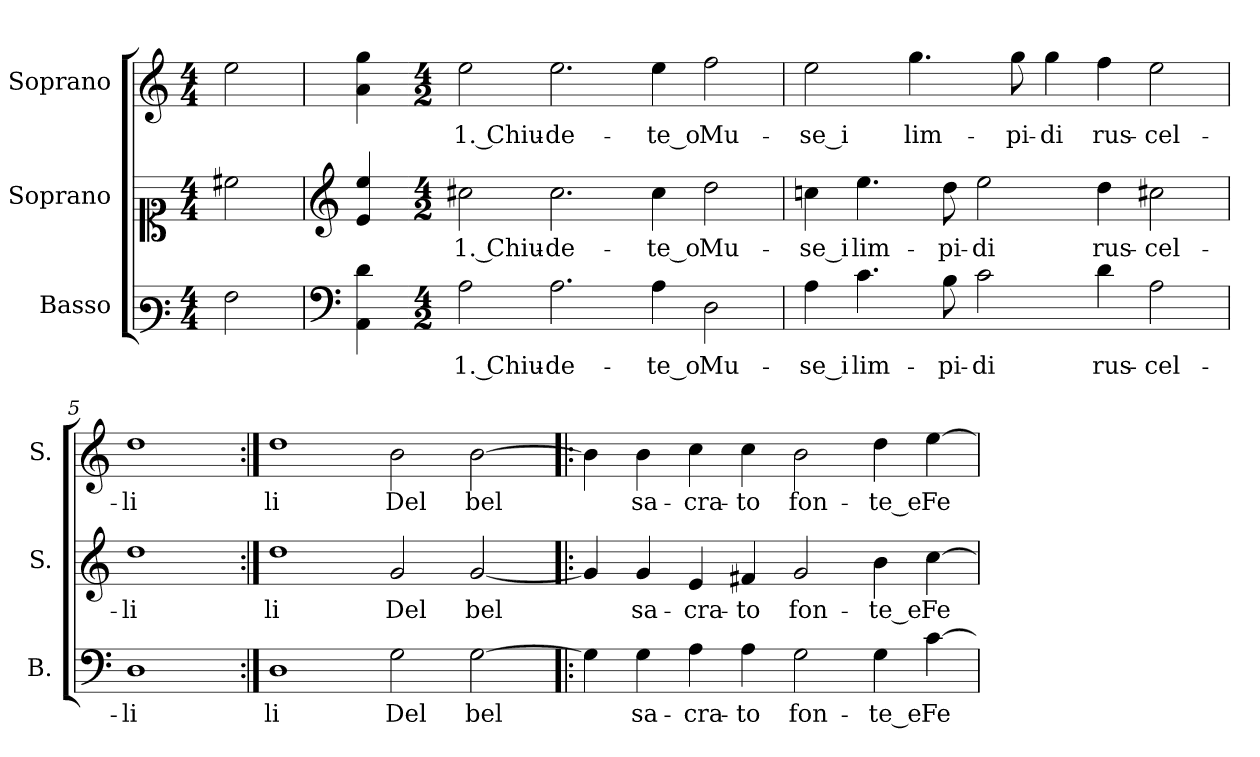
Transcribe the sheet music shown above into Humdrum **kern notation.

**kern	**text	**kern	**text	**kern	**text
*part3	*part3	*part2	*part2	*part1	*part1
*staff3	*staff3	*staff2	*staff2	*staff1	*staff1
*I"Basso	*	*I"Soprano	*	*I"Soprano	*
*I'B.	*	*I'S.	*	*I'S.	*
!!LO:PB:g=z
*clefF3	*	*clefC1	*	*clefG2	*
*k[]	*	*k[]	*	*k[]	*
*C:	*	*C:	*	*C:	*
*M4/4	*	*M4/4	*	*M4/4	*
=1	=1	=1	=1	=1	=1
!LO:N:head=open	!	!LO:N:head=open	!	!LO:N:head=open	!
2Ai\	.	2cc#Xi\	.	2eei\	.
=2	=2	=2	=2	=2	=2
*clefF4	*	*clefG2	*	*	*
4AAi\ 4di	.	4ei/ 4eei	.	4ai\ 4ggi	.
=3-	=3-	=3-	=3-	=3-	=3-
*M4/2	*	*M4/2	*	*M4/2	*
!	!LO:LY:b:color=#000000	!	!	!	!
!	!	!	!LO:LY:b:color=#000000	!	!
!	!	!	!	!	!LO:LY:b:color=#000000
2Ai\	1. Chiu-	2cc#Xi\	1. Chiu-	2eei\	1. Chiu-
!	!LO:LY:b:color=#000000	!	!	!	!
!	!	!	!LO:LY:b:color=#000000	!	!
!	!	!	!	!	!LO:LY:b:color=#000000
2.Ai\	-de-	2.cc#i\	-de-	2.eei\	-de-
!	!LO:LY:b:color=#000000	!	!	!	!
!	!	!	!LO:LY:b:color=#000000	!	!
!	!	!	!	!	!LO:LY:b:color=#000000
4Ai\	-te_o	4cc#i\	-te_o	4eei\	-te_o
!	!LO:LY:b:color=#000000	!	!	!	!
!	!	!	!LO:LY:b:color=#000000	!	!
!	!	!	!	!	!LO:LY:b:color=#000000
2Di\	Mu-	2ddi\	Mu-	2ffi\	Mu-
=4	=4	=4	=4	=4	=4
!	!LO:LY:b:color=#000000	!	!	!	!
!	!	!	!LO:LY:b:color=#000000	!	!
!	!	!	!	!	!LO:LY:b:color=#000000
4Ai\	-se_i	4ccni\	-se_i	2eei\	-se_i
!	!LO:LY:b:color=#000000	!	!	!	!
!	!	!	!LO:LY:b:color=#000000	!	!
4.ci\	lim-	4.eei\	lim-	.	.
!	!	!	!	!	!LO:LY:b:color=#000000
.	.	.	.	4.ggi\	lim-
!	!LO:LY:b:color=#000000	!	!	!	!
!	!	!	!LO:LY:b:color=#000000	!	!
8Bi\	-pi-	8ddi\	-pi-	.	.
!	!LO:LY:b:color=#000000	!	!	!	!
!	!	!	!LO:LY:b:color=#000000	!	!
2ci\	-di	2eei\	-di	.	.
!	!	!	!	!	!LO:LY:b:color=#000000
.	.	.	.	8ggi\	-pi-
!	!	!	!	!	!LO:LY:b:color=#000000
.	.	.	.	4ggi\	-di
!	!LO:LY:b:color=#000000	!	!	!	!
!	!	!	!LO:LY:b:color=#000000	!	!
!	!	!	!	!	!LO:LY:b:color=#000000
4di\	rus-	4ddi\	rus-	4ffi\	rus-
!	!LO:LY:b:color=#000000	!	!	!	!
!	!	!	!LO:LY:b:color=#000000	!	!
!	!	!	!	!	!LO:LY:b:color=#000000
2Ai\	-cel-	2cc#Xi\	-cel-	2eei\	-cel-
=5	=5	=5	=5	=5	=5
!	!LO:LY:b:color=#000000	!	!	!	!
!	!	!	!LO:LY:b:color=#000000	!	!
!	!	!	!	!	!LO:LY:b:color=#000000
1Di	-li	1ddi	-li	1ddi	-li
=6:|!	=6:|!	=6:|!	=6:|!	=6:|!	=6:|!
!	!LO:LY:b:color=#000000	!	!	!	!
!	!	!	!LO:LY:b:color=#000000	!	!
!	!	!	!	!	!LO:LY:b:color=#000000
1Di	li	1ddi	li	1ddi	li
!	!LO:LY:b:color=#000000	!	!	!	!
!	!	!	!LO:LY:b:color=#000000	!	!
!	!	!	!	!	!LO:LY:b:color=#000000
2Gi\	Del	2gi/	Del	2bi\	Del
!	!LO:LY:b:color=#000000	!	!	!	!
!	!	!	!LO:LY:b:color=#000000	!	!
!	!	!	!	!	!LO:LY:b:color=#000000
[2Gi\	bel	[2gi/	bel	[2bi\	bel
!!LO:LB:g=z
=7!|:	=7!|:	=7!|:	=7!|:	=7!|:	=7!|:
4Gi\]	.	4gi/]	.	4bi\]	.
!	!LO:LY:b:color=#000000	!	!	!	!
!	!	!	!LO:LY:b:color=#000000	!	!
!	!	!	!	!	!LO:LY:b:color=#000000
4Gi\	sa-	4gi/	sa-	4bi\	sa-
!	!LO:LY:b:color=#000000	!	!	!	!
!	!	!	!LO:LY:b:color=#000000	!	!
!	!	!	!	!	!LO:LY:b:color=#000000
4Ai\	-cra-	4ei/	-cra-	4cci\	-cra-
!	!LO:LY:b:color=#000000	!	!	!	!
!	!	!	!LO:LY:b:color=#000000	!	!
!	!	!	!	!	!LO:LY:b:color=#000000
4Ai\	-to	4f#Xi/	-to	4cci\	-to
!	!LO:LY:b:color=#000000	!	!	!	!
!	!	!	!LO:LY:b:color=#000000	!	!
!	!	!	!	!	!LO:LY:b:color=#000000
2Gi\	fon-	2gi/	fon-	2bi\	fon-
!	!LO:LY:b:color=#000000	!	!	!	!
!	!	!	!LO:LY:b:color=#000000	!	!
!	!	!	!	!	!LO:LY:b:color=#000000
4Gi\	-te_e	4bi\	-te_e	4ddi\	-te_e
!	!LO:LY:b:color=#000000	!	!	!	!
!	!	!	!LO:LY:b:color=#000000	!	!
!	!	!	!	!	!LO:LY:b:color=#000000
[4ci\	Fe-	[4cci\	Fe-	[4eei\	Fe-
=	=	=	=	=	=
*-	*-	*-	*-	*-	*-
